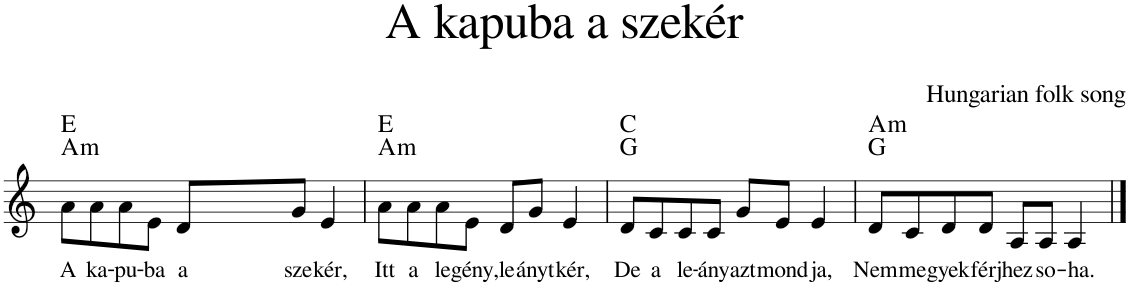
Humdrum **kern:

**kern	**text	**harte
*part1	*part1	*part1
*staff1	*staff1	*
*I"Choir	*	*
*I'Ch	*	*
*clefG2	*	*
*k[]	*	*
=1	=1	=1
!	!LO:LY:b	!LO:H:n=1:kt=m
8a\L	A	A:min E:maj
!	!LO:LY:b	!
8a\	ka-	.
!	!LO:LY:b	!
8a\	-pu-	.
!	!LO:LY:b	!
8e\J	-ba	.
!	!LO:LY:b	!
8d/L	a	.
!	!LO:LY:b	!
8g/J	sze-	.
!	!LO:LY:b	!
4e/	-kér,	.
=2	=2	=2
!	!LO:LY:b	!LO:H:n=1:kt=m
8a\L	Itt	A:min E:maj
!	!LO:LY:b	!
8a\	a	.
!	!LO:LY:b	!
8a\	le-	.
!	!LO:LY:b	!
8e\J	-gény,	.
!	!LO:LY:b	!
8d/L	le-	.
!	!LO:LY:b	!
8g/J	-ányt	.
!	!LO:LY:b	!
4e/	kér,	.
=3	=3	=3
!	!LO:LY:b	!
8d/L	De	G:maj C:maj
!	!LO:LY:b	!
8c/	a	.
!	!LO:LY:b	!
8c/	le-	.
!	!LO:LY:b	!
8c/J	-ány	.
!	!LO:LY:b	!
8g/L	azt	.
!	!LO:LY:b	!
8e/J	mond-	.
!	!LO:LY:b	!
4e/	-ja,	.
=4	=4	=4
!	!LO:LY:b	!LO:H:n=2:kt=m
8d/L	Nem	G:maj A:min
!	!LO:LY:b	!
8c/	me-	.
!	!LO:LY:b	!
8d/	-gyek	.
!	!LO:LY:b	!
8d/J	férj-	.
!	!LO:LY:b	!
8A/L	-hez	.
!	!LO:LY:b	!
8A/J	so-	.
!	!LO:LY:b	!
4A/	-ha.-	.
==	==	==
*-	*-	*-
